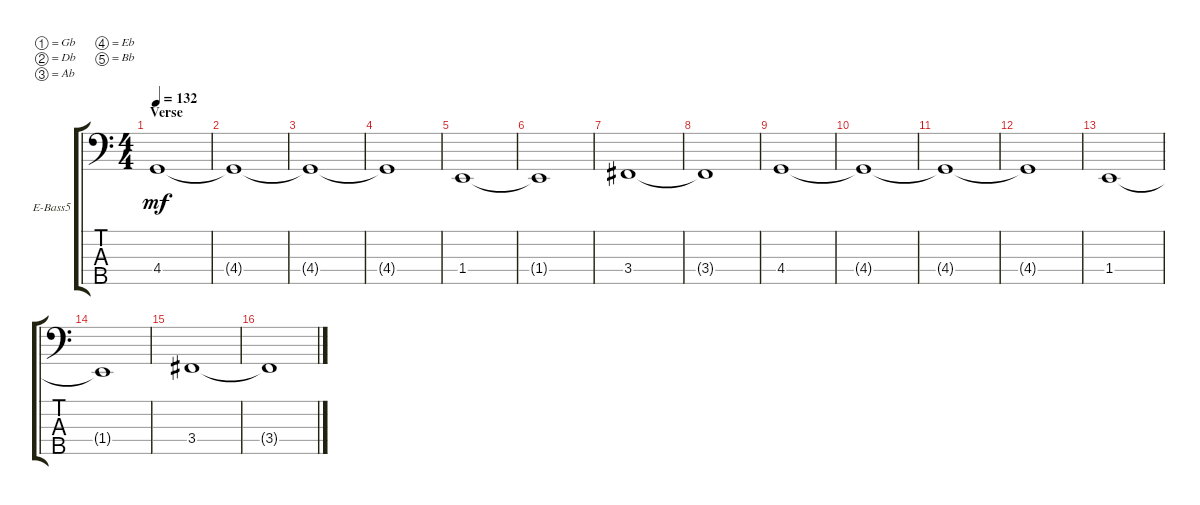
\defaultSystemsLayout 4
\bracketExtendMode groupsimilarinstruments
\firstSystemTrackNameOrientation horizontal
\otherSystemsTrackNameOrientation horizontal
\track ("Electric Bass" "E-Bass5") {instrument electricbassfinger}
\staff {score tabs}
\tuning (Gb2 Db2 Ab1 Eb1 Bb0)
\ts (4 4)
\section ("" "Verse")
\tempo 132
\clef f4
\scale
0.333333
\ks c
4.4.1{dy mf} |
\scale
0.333333 4.4{t}.1 |
\scale
0.333333 4.4{t}.1 |
\scale
0.333333 4.4{t}.1 |
\scale
0.333333 1.4.1 |
\scale
0.333333 1.4{t}.1 |
\scale
0.333333 3.4.1 |
\scale
0.333333 3.4{t}.1 |
\scale
0.333333 4.4.1 |
\scale
0.333333 4.4{t}.1 |
\scale
0.333333 4.4{t}.1 |
\scale
0.333333 4.4{t}.1 |
\scale
0.333333 1.4.1 |
\scale
0.333333 1.4{t}.1 |
\scale
0.333333 3.4.1 |
\scale
0.333333 3.4{t}.1
